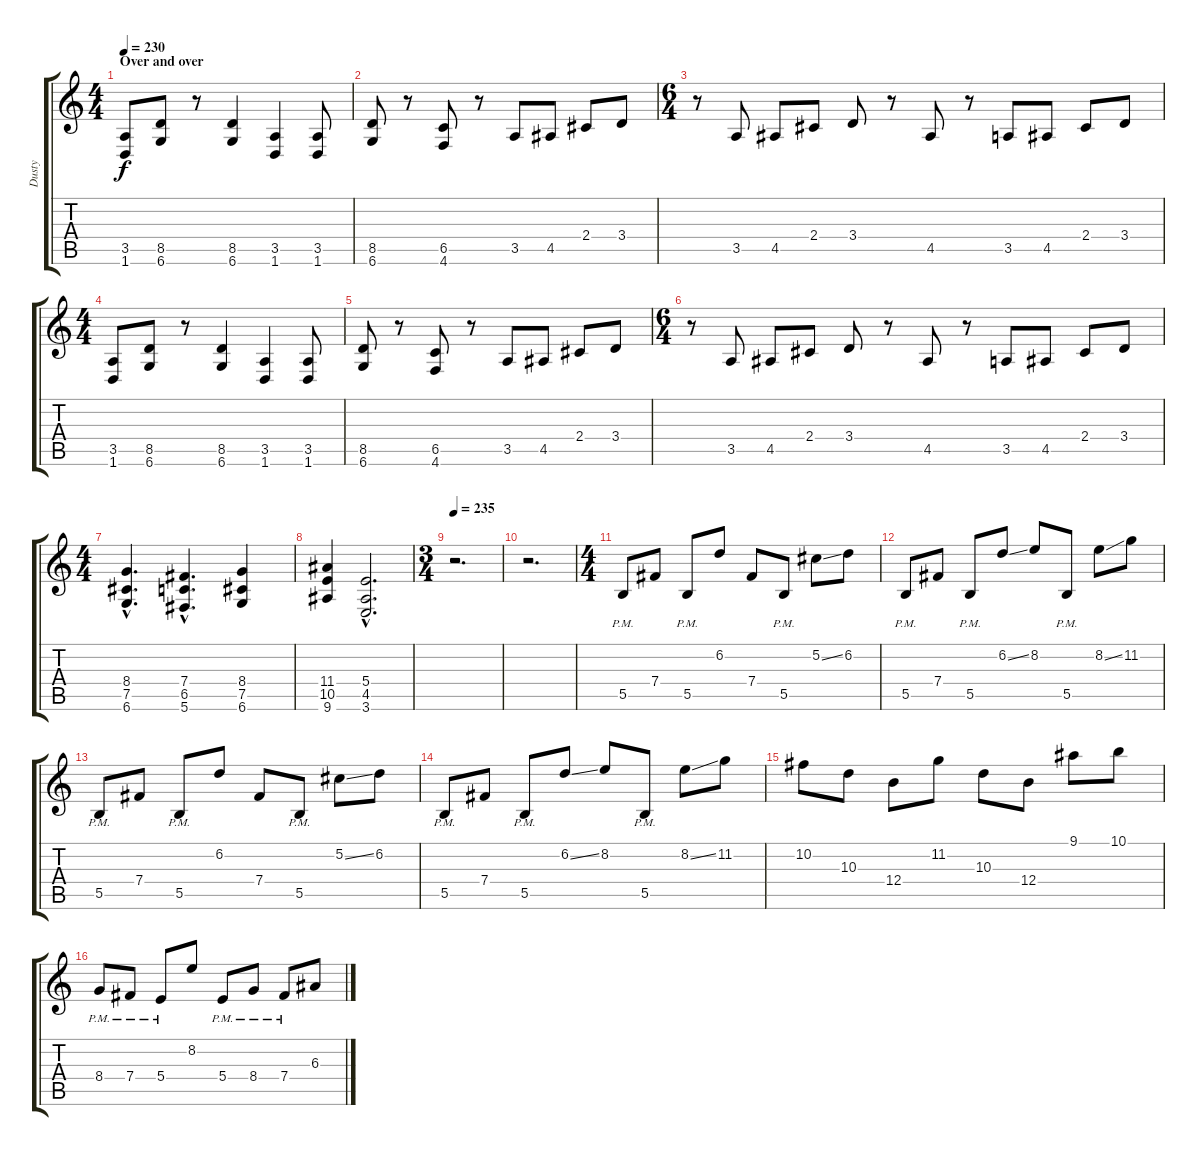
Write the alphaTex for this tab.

\track ("Dusty" "Dusty") {instrument distortionguitar}
\staff {score tabs}
\tuning (Db4 Ab3 E3 B2 Gb2 Db2) {hide}
\ts (4 4)
\section ("" "Over and over")
\tempo 230
\clef g2
\ks c
(3.5 1.6).8{dy f} (8.5 6.6).8 r.8 (8.5 6.6).4 (3.5 1.6).4 (3.5 1.6).8 |
(8.5 6.6).8 r.8 (6.5 4.6).8 r.8 3.5.8 4.5.8 2.4.8 3.4.8 |
\ts (6 4)
r.8 3.5.8 4.5.8 2.4.8 3.4.8 r.8 4.5.8 r.8 3.5.8 4.5.8 2.4.8 3.4.8 |
\ts (4 4)
(3.5 1.6).8 (8.5 6.6).8 r.8 (8.5 6.6).4 (3.5 1.6).4 (3.5 1.6).8 |
(8.5 6.6).8 r.8 (6.5 4.6).8 r.8 3.5.8 4.5.8 2.4.8 3.4.8 |
\ts (6 4)
r.8 3.5.8 4.5.8 2.4.8 3.4.8 r.8 4.5.8 r.8 3.5.8 4.5.8 2.4.8 3.4.8 |
\ts (4 4)
(8.4{hac} 7.5{hac} 6.6{hac}).4{d} (7.4{hac} 6.5{hac} 5.6{hac}).4{d} (8.4 7.5 6.6).4 |
(11.4 10.5 9.6).4 (5.4{hac} 4.5{hac} 3.6{hac}).2{d} |
\ts (3 4)
\tempo 235
r.2{d} |
r.2{d} |
\ts (4 4)
\section ("" "")
5.5{pm}.8 7.4.8 5.5{pm}.8 6.2.8 7.4.8 5.5{pm}.8 5.2{ss}.8 6.2.8 |
5.5{pm}.8 7.4.8 5.5{pm}.8 6.2{ss}.8 8.2.8 5.5{pm}.8 8.2{ss}.8 11.2.8 |
5.5{pm}.8 7.4.8 5.5{pm}.8 6.2.8 7.4.8 5.5{pm}.8 5.2{ss}.8 6.2.8 |
5.5{pm}.8 7.4.8 5.5{pm}.8 6.2{ss}.8 8.2.8 5.5{pm}.8 8.2{ss}.8 11.2.8 |
10.2.8 10.3.8 12.4.8 11.2.8 10.3.8 12.4.8 9.1.8 10.1.8 |
8.4{pm}.8 7.4{pm}.8 5.4{pm}.8 8.2.8 5.4{pm}.8 8.4{pm}.8 7.4{pm}.8 6.3.8
